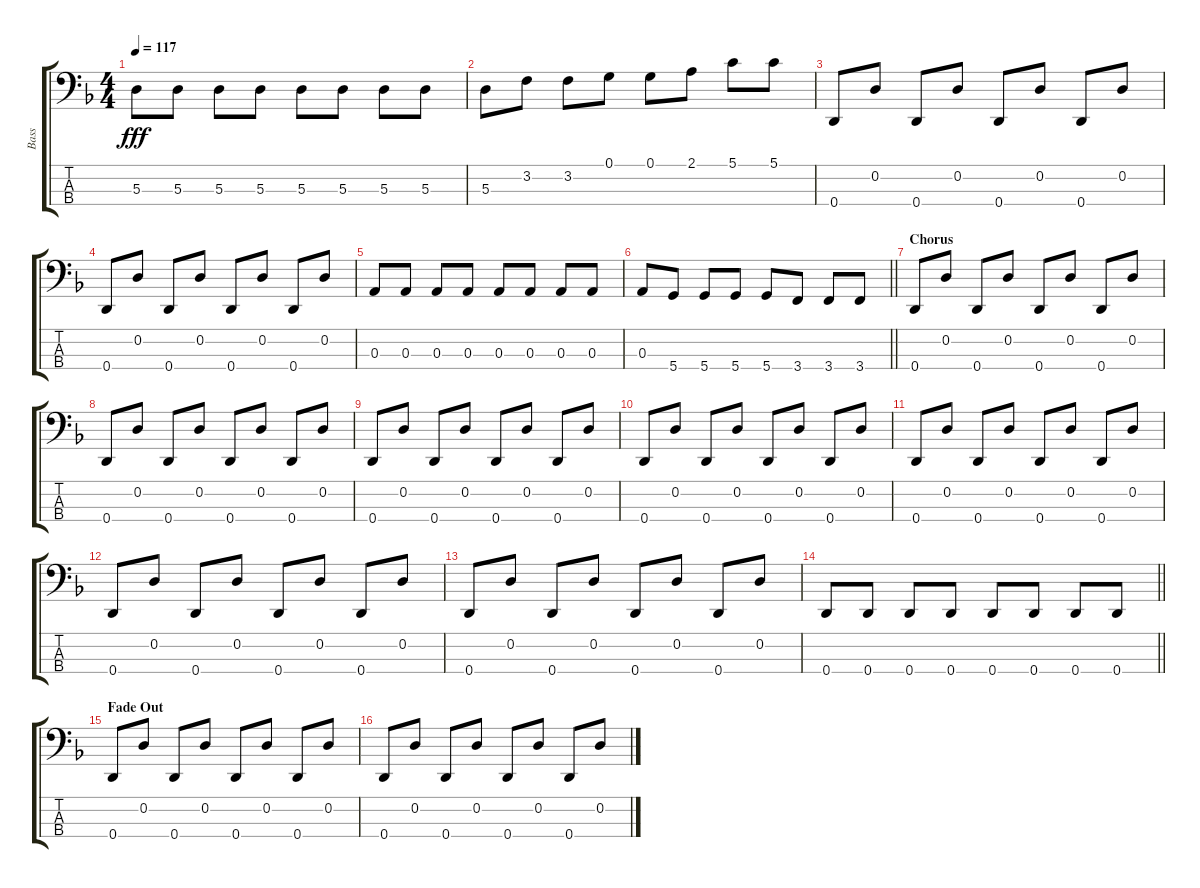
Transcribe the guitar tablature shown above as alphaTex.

\track ("Bass" "Bass") {instrument synthbass1}
\staff {score tabs}
\tuning (G2 D2 A1 D1) {hide}
\ts (4 4)
\tempo 117
\clef f4
\ks f
5.3.8{dy fff} 5.3.8 5.3.8 5.3.8 5.3.8 5.3.8 5.3.8 5.3.8 |
5.3.8 3.2.8 3.2.8 0.1.8 0.1.8 2.1.8 5.1.8 5.1.8 |
0.4.8 0.2.8 0.4.8 0.2.8 0.4.8 0.2.8 0.4.8 0.2.8 |
0.4.8 0.2.8 0.4.8 0.2.8 0.4.8 0.2.8 0.4.8 0.2.8 |
0.3.8 0.3.8 0.3.8 0.3.8 0.3.8 0.3.8 0.3.8 0.3.8 |
\barLineRight lightlight
0.3.8 5.4.8 5.4.8 5.4.8 5.4.8 3.4.8 3.4.8 3.4.8 |
\section ("" "Chorus")
0.4.8 0.2.8 0.4.8 0.2.8 0.4.8 0.2.8 0.4.8 0.2.8 |
0.4.8 0.2.8 0.4.8 0.2.8 0.4.8 0.2.8 0.4.8 0.2.8 |
0.4.8 0.2.8 0.4.8 0.2.8 0.4.8 0.2.8 0.4.8 0.2.8 |
0.4.8 0.2.8 0.4.8 0.2.8 0.4.8 0.2.8 0.4.8 0.2.8 |
0.4.8 0.2.8 0.4.8 0.2.8 0.4.8 0.2.8 0.4.8 0.2.8 |
0.4.8 0.2.8 0.4.8 0.2.8 0.4.8 0.2.8 0.4.8 0.2.8 |
0.4.8 0.2.8 0.4.8 0.2.8 0.4.8 0.2.8 0.4.8 0.2.8 |
\barLineRight lightlight
0.4.8 0.4.8 0.4.8 0.4.8 0.4.8 0.4.8 0.4.8 0.4.8 |
\section ("" "Fade Out")
0.4.8 0.2.8 0.4.8 0.2.8 0.4.8 0.2.8 0.4.8 0.2.8 |
0.4.8 0.2.8 0.4.8 0.2.8 0.4.8 0.2.8 0.4.8 0.2.8
